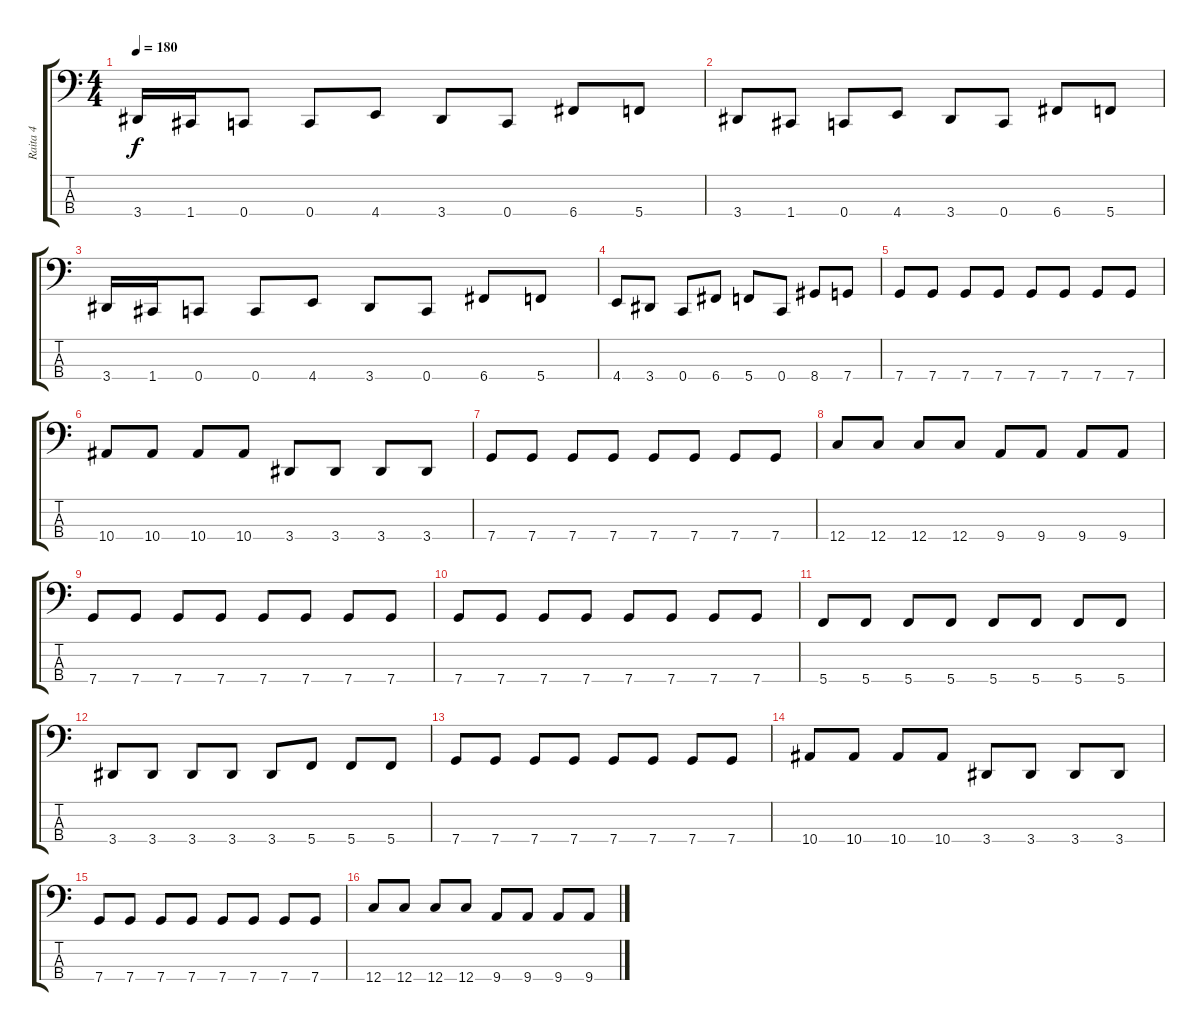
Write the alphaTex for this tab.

\track ("Raita 4" "Raita 4") {instrument electricbasspick}
\staff {score tabs}
\tuning (F2 C2 G1 C1) {hide}
\ts (4 4)
\tempo 180
\clef f4
\ks c
3.4.16{dy f} 1.4.16 0.4.8 0.4.8 4.4.8 3.4.8 0.4.8 6.4.8 5.4.8 |
3.4.8 1.4.8 0.4.8 4.4.8 3.4.8 0.4.8 6.4.8 5.4.8 |
3.4.16 1.4.16 0.4.8 0.4.8 4.4.8 3.4.8 0.4.8 6.4.8 5.4.8 |
4.4.8 3.4.8 0.4.8 6.4.8 5.4.8 0.4.8 8.4.8 7.4.8 |
7.4.8 7.4.8 7.4.8 7.4.8 7.4.8 7.4.8 7.4.8 7.4.8 |
10.4.8 10.4.8 10.4.8 10.4.8 3.4.8 3.4.8 3.4.8 3.4.8 |
7.4.8 7.4.8 7.4.8 7.4.8 7.4.8 7.4.8 7.4.8 7.4.8 |
12.4.8 12.4.8 12.4.8 12.4.8 9.4.8 9.4.8 9.4.8 9.4.8 |
7.4.8 7.4.8 7.4.8 7.4.8 7.4.8 7.4.8 7.4.8 7.4.8 |
7.4.8 7.4.8 7.4.8 7.4.8 7.4.8 7.4.8 7.4.8 7.4.8 |
5.4.8 5.4.8 5.4.8 5.4.8 5.4.8 5.4.8 5.4.8 5.4.8 |
3.4.8 3.4.8 3.4.8 3.4.8 3.4.8 5.4.8 5.4.8 5.4.8 |
7.4.8 7.4.8 7.4.8 7.4.8 7.4.8 7.4.8 7.4.8 7.4.8 |
10.4.8 10.4.8 10.4.8 10.4.8 3.4.8 3.4.8 3.4.8 3.4.8 |
7.4.8 7.4.8 7.4.8 7.4.8 7.4.8 7.4.8 7.4.8 7.4.8 |
12.4.8 12.4.8 12.4.8 12.4.8 9.4.8 9.4.8 9.4.8 9.4.8
